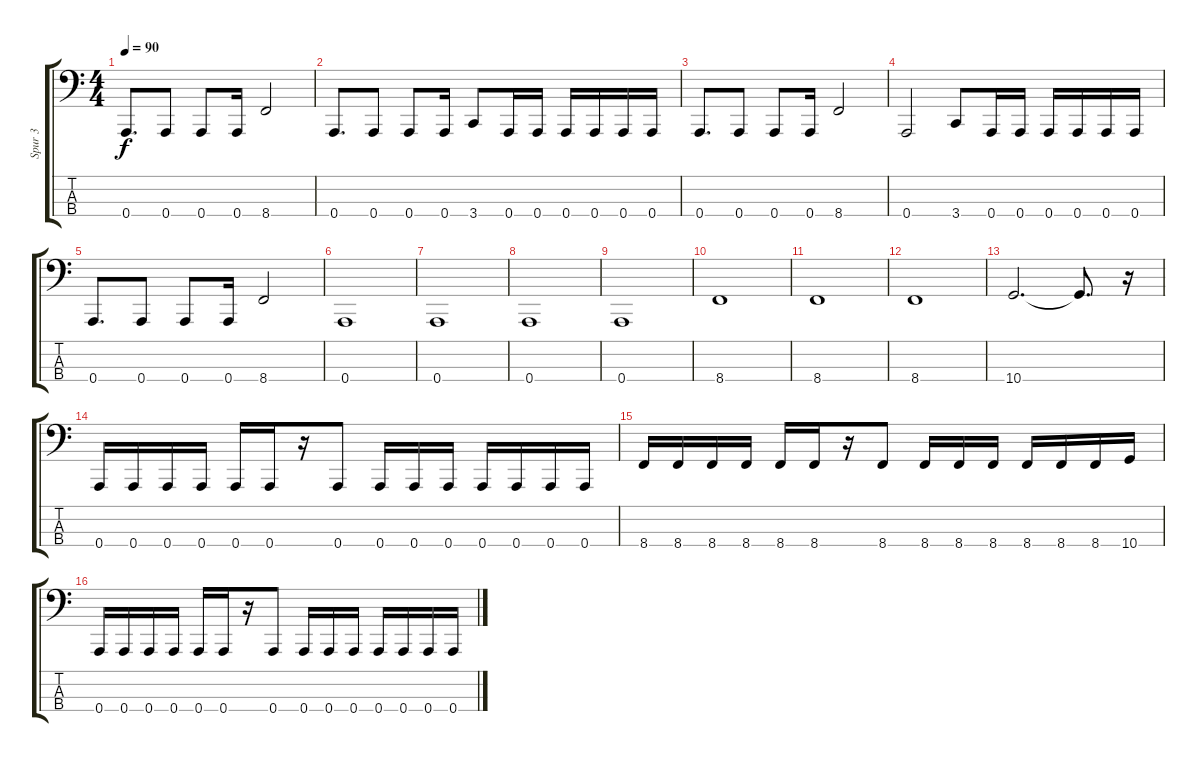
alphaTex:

\track ("Spur 3" "Spur 3") {instrument electricbassfinger}
\staff {score tabs}
\tuning (D2 A1 E1 A0) {hide}
\ts (4 4)
\tempo 90
\clef f4
\ks c
0.4.8{d dy f} 0.4.8 0.4.8 0.4.16 8.4.2 |
0.4.8{d} 0.4.8 0.4.8 0.4.16 3.4.8 0.4.16 0.4.16 0.4.16 0.4.16 0.4.16 0.4.16 |
0.4.8{d} 0.4.8 0.4.8 0.4.16 8.4.2 |
0.4.2 3.4.8 0.4.16 0.4.16 0.4.16 0.4.16 0.4.16 0.4.16 |
0.4.8{d} 0.4.8 0.4.8 0.4.16 8.4.2 |
0.4.1 |
0.4.1 |
0.4.1 |
0.4.1 |
8.4.1 |
8.4.1 |
8.4.1 |
10.4.2{d} 10.4{t}.8{d} r.16 |
0.4.16 0.4.16 0.4.16 0.4.16 0.4.16 0.4.16 r.16 0.4.8 0.4.16 0.4.16 0.4.16 0.4.16 0.4.16 0.4.16 0.4.16 |
8.4.16 8.4.16 8.4.16 8.4.16 8.4.16 8.4.16 r.16 8.4.8 8.4.16 8.4.16 8.4.16 8.4.16 8.4.16 8.4.16 10.4.16 |
0.4.16 0.4.16 0.4.16 0.4.16 0.4.16 0.4.16 r.16 0.4.8 0.4.16 0.4.16 0.4.16 0.4.16 0.4.16 0.4.16 0.4.16
